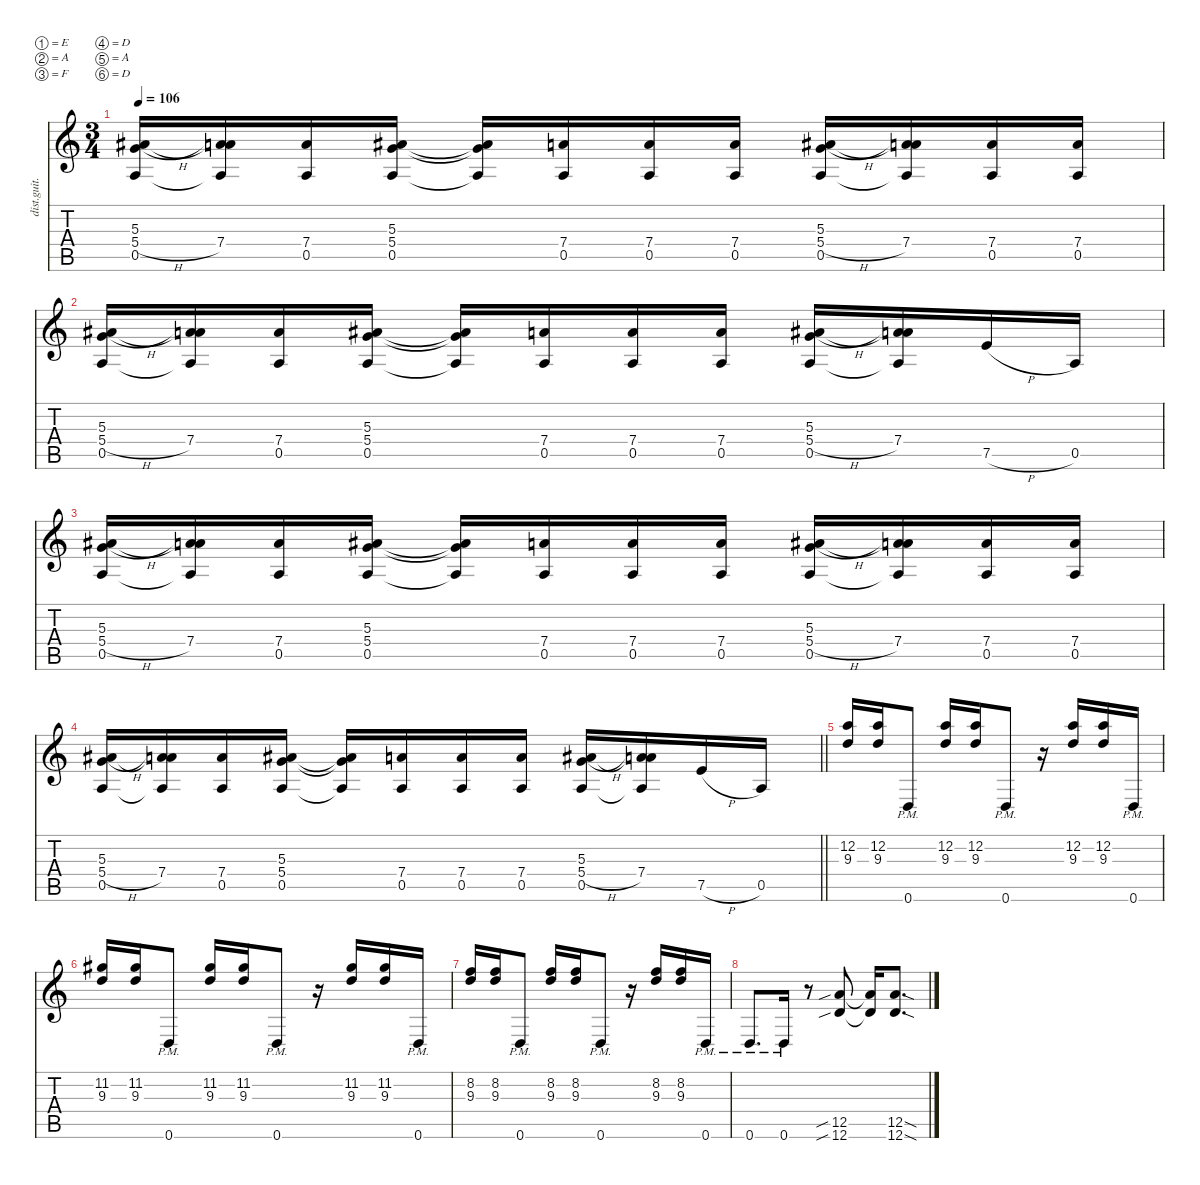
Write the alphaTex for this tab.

\defaultSystemsLayout 4
\hideDynamics
\bracketExtendMode nobrackets
\otherSystemsTrackNameOrientation horizontal
\track ("Track 1" "dist.guit.") {instrument distortionguitar}
\staff {score tabs}
\tuning (E4 A3 F3 D3 A2 D2)
\ts (3 4)
\tempo 106
\clef g2
\ks c
(5.3{acc #} 5.4{h} 0.5).16{dy f beam Up} (5.3{t acc #} 7.4 0.5{t}).16{beam Up} (7.4 0.5).16{beam Up} (5.3{acc #} 5.4 0.5).16{beam Up} (5.3{t acc #} 5.4{t} 0.5{t}).16{beam Up} (7.4 0.5).16{beam Up} (7.4 0.5).16{beam Up} (7.4 0.5).16{beam Up} (5.3{acc #} 5.4{h} 0.5).16{beam Up} (5.3{t acc #} 7.4 0.5{t}).16{beam Up} (7.4 0.5).16{beam Up} (7.4 0.5).16{beam Up} |
(5.3{acc #} 5.4{h} 0.5).16{beam Up} (5.3{t acc #} 7.4 0.5{t}).16{beam Up} (7.4 0.5).16{beam Up} (5.3{acc #} 5.4 0.5).16{beam Up} (5.3{t acc #} 5.4{t} 0.5{t}).16{beam Up} (7.4 0.5).16{beam Up} (7.4 0.5).16{beam Up} (7.4 0.5).16{beam Up} (5.3{acc #} 5.4{h} 0.5).16{beam Up} (5.3{t acc #} 7.4 0.5{t}).16{beam Up} 7.5{h}.16{beam Up} 0.5.16{beam Up} |
(5.3{acc #} 5.4{h} 0.5).16{beam Up} (5.3{t acc #} 7.4 0.5{t}).16{beam Up} (7.4 0.5).16{beam Up} (5.3{acc #} 5.4 0.5).16{beam Up} (5.3{t acc #} 5.4{t} 0.5{t}).16{beam Up} (7.4 0.5).16{beam Up} (7.4 0.5).16{beam Up} (7.4 0.5).16{beam Up} (5.3{acc #} 5.4{h} 0.5).16{beam Up} (5.3{t acc #} 7.4 0.5{t}).16{beam Up} (7.4 0.5).16{beam Up} (7.4 0.5).16{beam Up} |
\barLineRight lightlight
(5.3{acc #} 5.4{h} 0.5).16{beam Up} (5.3{t acc #} 7.4 0.5{t}).16{beam Up} (7.4 0.5).16{beam Up} (5.3{acc #} 5.4 0.5).16{beam Up} (5.3{t acc #} 5.4{t} 0.5{t}).16{beam Up} (7.4 0.5).16{beam Up} (7.4 0.5).16{beam Up} (7.4 0.5).16{beam Up} (5.3{acc #} 5.4{h} 0.5).16{beam Up} (5.3{t acc #} 7.4 0.5{t}).16{beam Up} 7.5{h}.16{beam Up} 0.5.16{beam Up} |
\section ("" "")
(12.2 9.3).16{beam Up} (12.2 9.3).16{beam Up} 0.6{pm}.8{beam Up} (12.2 9.3).16{beam Up} (12.2 9.3).16{beam Up} 0.6{pm}.8{beam Up} r.16{beam Up} (12.2 9.3).16{beam Up} (12.2 9.3).16{beam Up} 0.6{pm}.16{beam Up} |
(11.2{acc #} 9.3).16{beam Up} (11.2{acc #} 9.3).16{beam Up} 0.6{pm}.8{beam Up} (11.2{acc #} 9.3).16{beam Up} (11.2{acc #} 9.3).16{beam Up} 0.6{pm}.8{beam Up} r.16{beam Up} (11.2{acc #} 9.3).16{beam Up} (11.2{acc #} 9.3).16{beam Up} 0.6{pm}.16{beam Up} |
(8.2 9.3).16{beam Up} (8.2 9.3).16{beam Up} 0.6{pm}.8{beam Up} (8.2 9.3).16{beam Up} (8.2 9.3).16{beam Up} 0.6{pm}.8{beam Up} r.16{beam Up} (8.2 9.3).16{beam Up} (8.2 9.3).16{beam Up} 0.6{pm}.16{beam Up} |
0.6{pm}.8{d beam Up} 0.6{pm}.16{beam Up} r.8{beam Up} (12.5{sib} 12.6{sib}).8{beam Up} (12.5{t} 12.6{t}).16{beam Up} (12.5{sod} 12.6{sod}).8{d beam Up}
